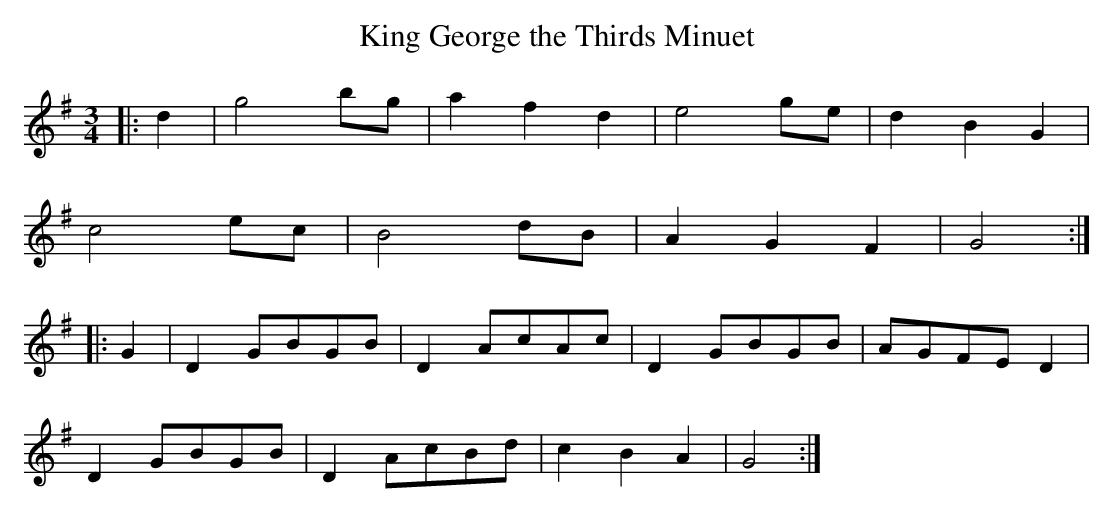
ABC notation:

X:1
T: King George the Thirds Minuet
M: 3/4
L: 1/8
K: G
|: d2 |\
g4 bg | a2 f2 d2 | e4 ge | d2 B2 G2 |
c4 ec | B4 dB | A2 G2 F2 | G4 :|
|: G2 |\
D2 GBGB | D2 AcAc | D2 GBGB | AGFE D2 |
D2 GBGB | D2 AcBd | c2 B2 A2 | G4 :|
